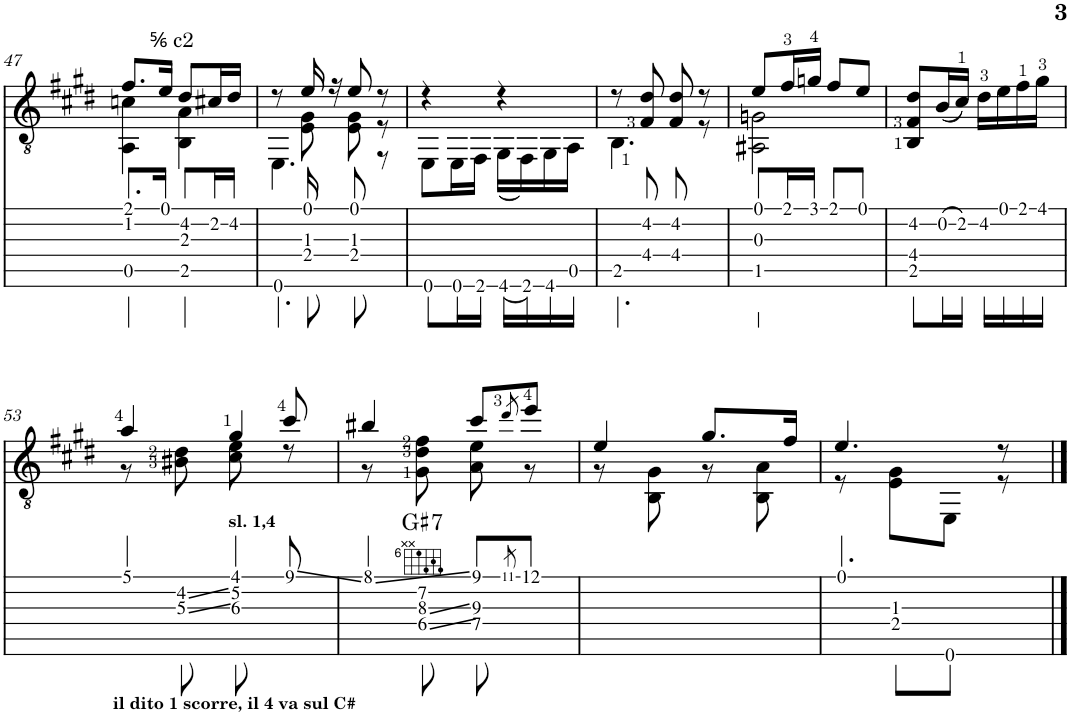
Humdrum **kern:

**kern	**harte	**kern
*part2	*part2	*part1
*staff2	*	*staff1
*I"Chitarra classica (Intavolatura)	*	*I"Chitarra classica
!!LO:PB:g=z
*	*	*clefGv2
*k[f#c#g#d#]	*	*k[f#c#g#d#]
*M2/4	*	*M2/4
=47	=47	=47
*^	*	*^
8.f#/L	4AA\ 4cn\	.	8.f#/L	4AA\ 4cn\
16e/Jk	.	.	16e/Jk	.
!	!	!	!LO:TX:a:t=⅚ c2	!
8d#/L	4BB\ 4A\	.	8d#/L	4BB\ 4A\
16c#X/L	.	.	16c#X/L	.
16d#/JJ	.	.	16d#/JJ	.
=48	=48	=48	=48	=48
*	*^	*	*	*^
8r	4.EE\	8ryy	.	8r	4.EE\	8ryy
16e/	.	8E\ 8G#\	.	16e/	.	8E\ 8G#\
16r	.	.	.	16r	.	.
8e/	.	8E\ 8G#\	.	8e/	.	8E\ 8G#\
8r	8r	8r	.	8r	8r	8r
*	*v	*v	*	*	*	*
*	*	*	*	*v	*v
=49	=49	=49	=49	=49
4r	8EE\L	.	4r	8EE\L
.	16EE\L	.	.	16EE\L
.	16FF#\JJ	.	.	16FF#\JJ
4r	(16GG#\LL	.	4r	(16GG#\LL
.	16FF#\)	.	.	16FF#\)
.	16GG#\	.	.	16GG#\
.	16AA\JJ	.	.	16AA\JJ
=50	=50	=50	=50	=50
8r	4.BB\	.	8r	4.BB\
8F#/ 8d#/	.	.	8F#/ 8d#/	.
8F#/ 8d#/	.	.	8F#/ 8d#/	.
8r	8r	.	8r	8r
=51	=51	=51	=51	=51
8e/L	2AA#X\ 2Gn\	.	8e/L	2AA#X\ 2Gn\
16f#/L	.	.	16f#/L	.
16gn/JJ	.	.	16gn/JJ	.
8f#/L	.	.	8f#/L	.
8e/J	.	.	8e/J	.
*v	*v	*	*	*
*	*	*v	*v
=52	=52	=52
8BB\ 8F#\ 8d#\L	.	8BB/ 8F#/ 8d#/L
(16B\L	.	(16B/L
16c#\JJ)	.	16c#/JJ)
16d#\LL	.	16d#\LL
16e\	.	16e\
16f#\	.	16f#\
16g#\JJ	.	16g#\JJ
!!LO:LB:g=z
=53	=53	=53
*^	*	*^
*	*^	*	*	*^
!LO:TX:b:B:t=il dito 1 scorre, il 4 va sul C#	!	!	!	!	!	!
4a/	8r	4.ryy	.	4a/	8r	4.ryy
.	8B#X\ 8d#\	.	.	.	8B#X\ 8d#\	.
!LO:TX:a:B:t=sl. 1,4	!	!	!	!	!	!
4g#/	8c#\ 8e\	.	.	4g#/	8c#\ 8e\	.
.	8r	8cc#/	.	.	8r	8cc#/
*	*v	*v	*	*	*	*
*	*	*	*	*v	*v
=54	=54	=54	=54	=54
4b#X/	8r	.	4b#X/	8r
!	!	!LO:H:kt=7	!	!
.	8G#\ 8d#\ 8f#\	G#:7	.	8G#\ 8d#\ 8f#\
8cc#/L	8A\ 8e\	.	8cc#/L	8A\ 8e\
8qdd#/	.	.	8qdd#/	.
8ee/J	8r	.	8ee/J	8r
*v	*v	*	*	*
=55	=55	=55	=55
2r	.	4e/	8r
.	.	.	8BB\ 8G#\
.	.	8.g#/L	8r
.	.	.	8BB\ 8A\
.	.	16f#/Jk	.
=56	=56	=56	=56
*^	*	*	*
4.e/	8r	.	4.e/	8r
.	8E\ 8G#\L	.	.	8E\ 8G#\L
.	8EE\J	.	.	8EE\J
8r	8r	.	8r	8r
*v	*v	*	*	*
*	*	*v	*v
==	==	==
*-	*-	*-
